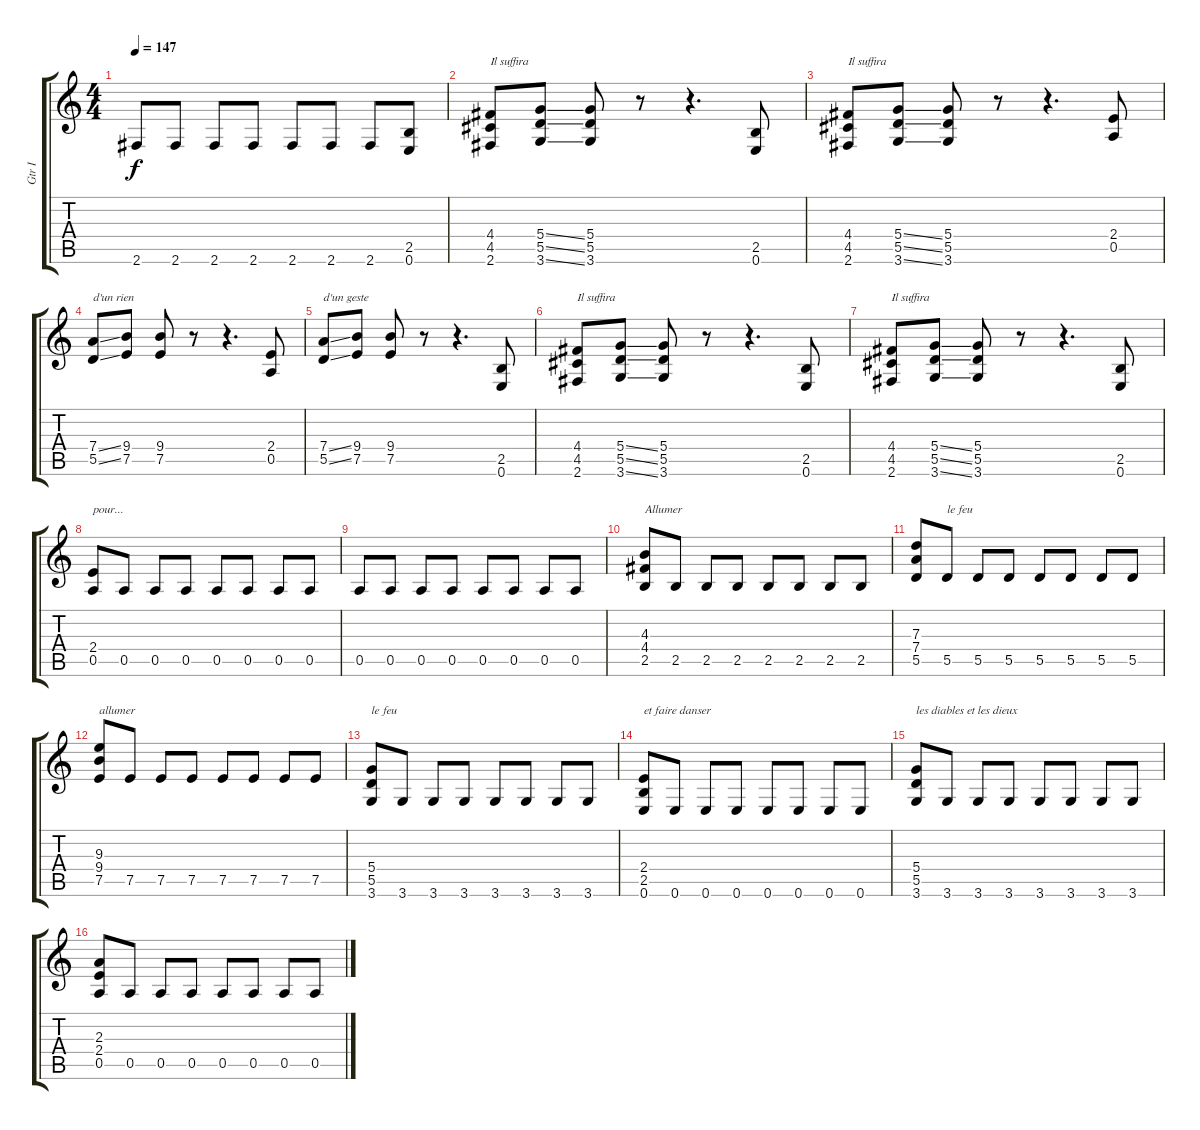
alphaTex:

\track ("Gtr I" "Gtr I") {instrument distortionguitar}
\staff {score tabs}
\tuning (E4 B3 G3 D3 A2 E2) {hide}
\ts (4 4)
\tempo 147
\clef g2
\ks c
2.6.8{dy f} 2.6.8 2.6.8 2.6.8 2.6.8 2.6.8 2.6.8 (2.5 0.6).8 |
(4.4 4.5 2.6).8{txt "Il suffira"} (5.4{ss} 5.5{ss} 3.6{ss}).8 (5.4 5.5 3.6).8 r.8 r.4{d} (2.5 0.6).8 |
(4.4 4.5 2.6).8{txt "Il suffira"} (5.4{ss} 5.5{ss} 3.6{ss}).8 (5.4 5.5 3.6).8 r.8 r.4{d} (2.4 0.5).8 |
(7.4{ss} 5.5{ss}).8{txt "d'un rien"} (9.4 7.5).8 (9.4 7.5).8 r.8 r.4{d} (2.4 0.5).8 |
(7.4{ss} 5.5{ss}).8{txt "d'un geste"} (9.4 7.5).8 (9.4 7.5).8 r.8 r.4{d} (2.5 0.6).8 |
(4.4 4.5 2.6).8{txt "Il suffira"} (5.4{ss} 5.5{ss} 3.6{ss}).8 (5.4 5.5 3.6).8 r.8 r.4{d} (2.5 0.6).8 |
(4.4 4.5 2.6).8{txt "Il suffira"} (5.4{ss} 5.5{ss} 3.6{ss}).8 (5.4 5.5 3.6).8 r.8 r.4{d} (2.5 0.6).8 |
(2.4 0.5).8{txt "pour..."} 0.5.8 0.5.8 0.5.8 0.5.8 0.5.8 0.5.8 0.5.8 |
0.5.8 0.5.8 0.5.8 0.5.8 0.5.8 0.5.8 0.5.8 0.5.8 |
(4.3 4.4 2.5).8{txt "Allumer "} 2.5.8 2.5.8 2.5.8 2.5.8 2.5.8 2.5.8 2.5.8 |
(7.3 7.4 5.5).8 5.5.8{txt "le feu"} 5.5.8 5.5.8 5.5.8 5.5.8 5.5.8 5.5.8 |
(9.3 9.4 7.5).8{txt "allumer"} 7.5.8 7.5.8 7.5.8 7.5.8 7.5.8 7.5.8 7.5.8 |
(5.4 5.5 3.6).8{txt "le feu"} 3.6.8 3.6.8 3.6.8 3.6.8 3.6.8 3.6.8 3.6.8 |
(2.4 2.5 0.6).8{txt "et faire danser"} 0.6.8 0.6.8 0.6.8 0.6.8 0.6.8 0.6.8 0.6.8 |
(5.4 5.5 3.6).8{txt "les diables et les dieux"} 3.6.8 3.6.8 3.6.8 3.6.8 3.6.8 3.6.8 3.6.8 |
(2.3 2.4 0.5).8 0.5.8 0.5.8 0.5.8 0.5.8 0.5.8 0.5.8 0.5.8
